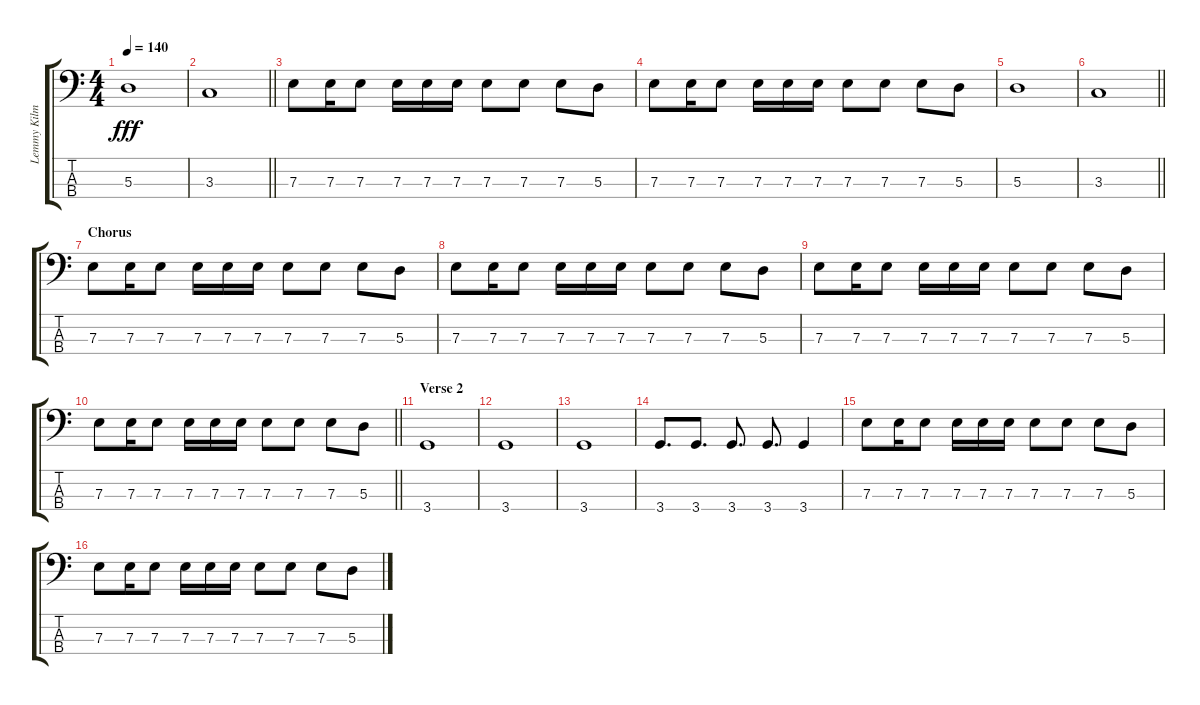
\track ("Lemmy Kilmister (Bass)" "Lemmy Kilm") {instrument distortionguitar}
\staff {score tabs}
\tuning (G2 D2 A1 E1) {hide}
\ts (4 4)
\tempo 140
\clef f4
\ks c
5.3.1{dy fff} |
\barLineRight lightlight
3.3.1 |
7.3.8 7.3.16 7.3.8 7.3.16 7.3.16 7.3.16 7.3.8 7.3.8 7.3.8 5.3.8 |
7.3.8 7.3.16 7.3.8 7.3.16 7.3.16 7.3.16 7.3.8 7.3.8 7.3.8 5.3.8 |
5.3.1 |
\barLineRight lightlight
3.3.1 |
\section ("" "Chorus")
7.3.8 7.3.16 7.3.8 7.3.16 7.3.16 7.3.16 7.3.8 7.3.8 7.3.8 5.3.8 |
7.3.8 7.3.16 7.3.8 7.3.16 7.3.16 7.3.16 7.3.8 7.3.8 7.3.8 5.3.8 |
7.3.8 7.3.16 7.3.8 7.3.16 7.3.16 7.3.16 7.3.8 7.3.8 7.3.8 5.3.8 |
\barLineRight lightlight
7.3.8 7.3.16 7.3.8 7.3.16 7.3.16 7.3.16 7.3.8 7.3.8 7.3.8 5.3.8 |
\section ("" "Verse 2")
3.4.1 |
3.4.1 |
3.4.1 |
3.4.8{d} 3.4.8{d} 3.4.8{d} 3.4.8{d} 3.4.4 |
7.3.8 7.3.16 7.3.8 7.3.16 7.3.16 7.3.16 7.3.8 7.3.8 7.3.8 5.3.8 |
7.3.8 7.3.16 7.3.8 7.3.16 7.3.16 7.3.16 7.3.8 7.3.8 7.3.8 5.3.8
